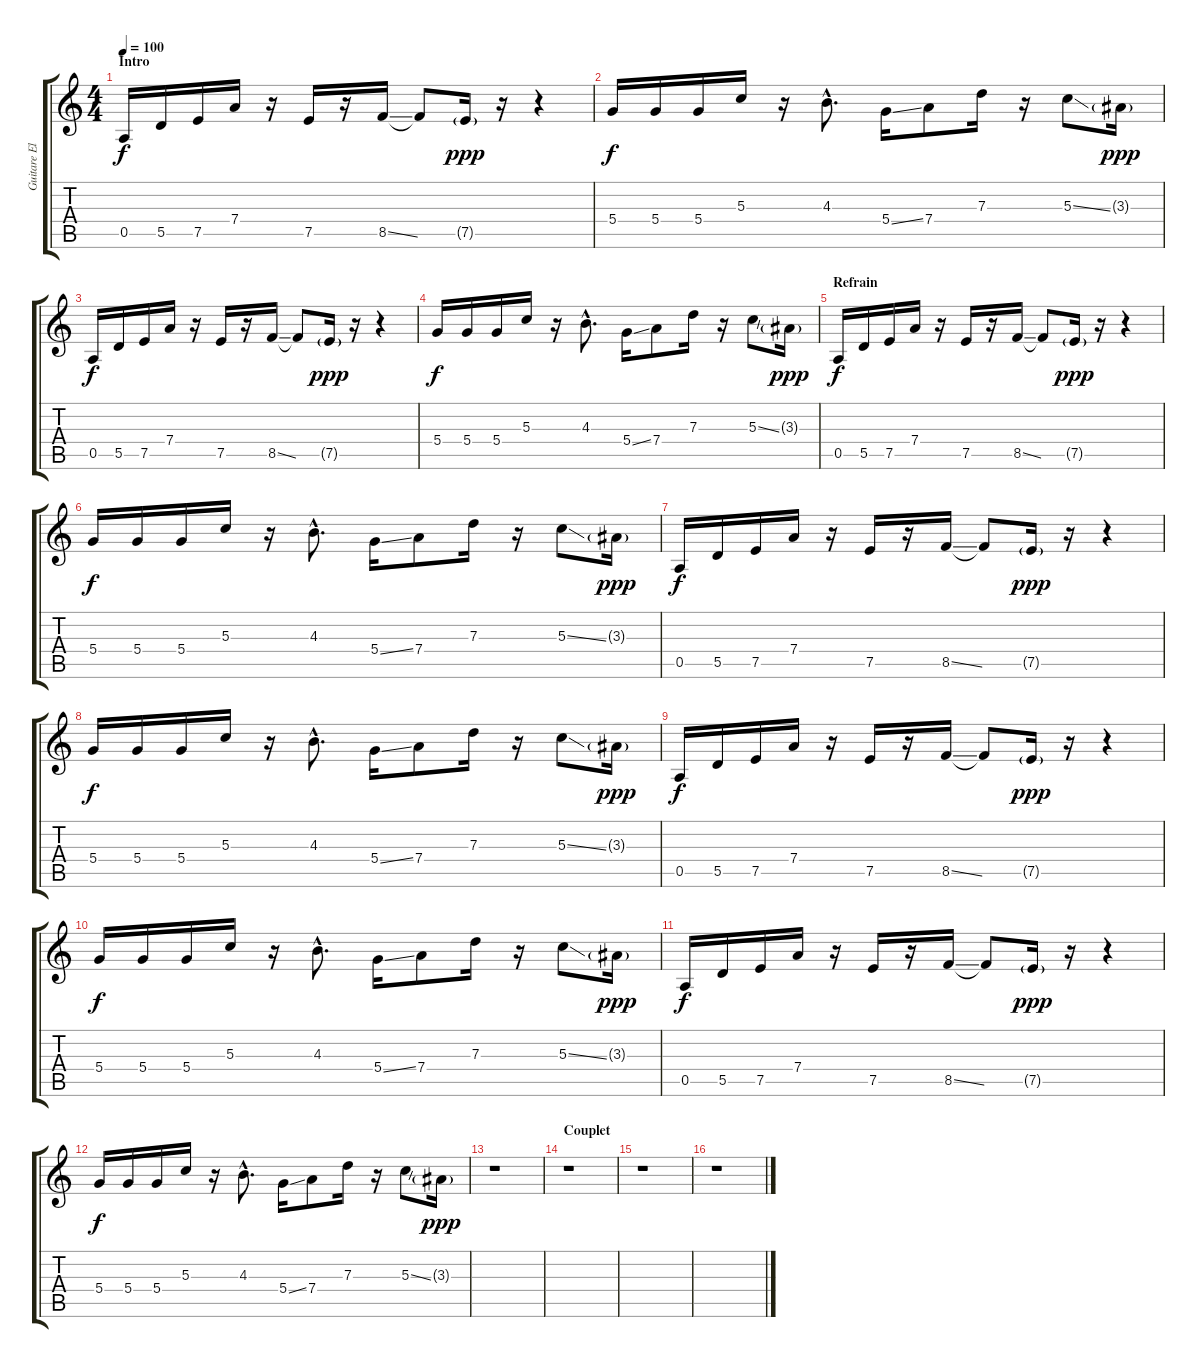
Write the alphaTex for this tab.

\track ("Guitare Electrique" "Guitare El") {instrument electricguitarmuted}
\staff {score tabs}
\tuning (E4 B3 G3 D3 A2 E2) {hide}
\ts (4 4)
\section ("" "Intro")
\tempo 100
\clef g2
\ks c
0.5.16{dy f volume 16 instrument electricguitarmuted} 5.5.16 7.5.16 7.4.16 r.16 7.5.16 r.16 8.5{ss}.16 8.5{t}.8 7.5{g}.16{dy ppp} r.16 r.4 |
5.4.16{dy f} 5.4.16 5.4.16 5.3.16 r.16 4.3{hac}.8{d} 5.4{ss}.16 7.4.8 7.3.16 r.16 5.3{ss}.8 3.3{g}.16{dy ppp} |
0.5.16{dy f} 5.5.16 7.5.16 7.4.16 r.16 7.5.16 r.16 8.5{ss}.16 8.5{t}.8 7.5{g}.16{dy ppp} r.16 r.4 |
5.4.16{dy f} 5.4.16 5.4.16 5.3.16 r.16 4.3{hac}.8{d} 5.4{ss}.16 7.4.8 7.3.16 r.16 5.3{ss}.8 3.3{g}.16{dy ppp} |
\section ("" "Refrain")
0.5.16{dy f} 5.5.16 7.5.16 7.4.16 r.16 7.5.16 r.16 8.5{ss}.16 8.5{t}.8 7.5{g}.16{dy ppp} r.16 r.4 |
5.4.16{dy f} 5.4.16 5.4.16 5.3.16 r.16 4.3{hac}.8{d} 5.4{ss}.16 7.4.8 7.3.16 r.16 5.3{ss}.8 3.3{g}.16{dy ppp} |
0.5.16{dy f} 5.5.16 7.5.16 7.4.16 r.16 7.5.16 r.16 8.5{ss}.16 8.5{t}.8 7.5{g}.16{dy ppp} r.16 r.4 |
5.4.16{dy f} 5.4.16 5.4.16 5.3.16 r.16 4.3{hac}.8{d} 5.4{ss}.16 7.4.8 7.3.16 r.16 5.3{ss}.8 3.3{g}.16{dy ppp} |
0.5.16{dy f} 5.5.16 7.5.16 7.4.16 r.16 7.5.16 r.16 8.5{ss}.16 8.5{t}.8 7.5{g}.16{dy ppp} r.16 r.4 |
5.4.16{dy f} 5.4.16 5.4.16 5.3.16 r.16 4.3{hac}.8{d} 5.4{ss}.16 7.4.8 7.3.16 r.16 5.3{ss}.8 3.3{g}.16{dy ppp} |
0.5.16{dy f} 5.5.16 7.5.16 7.4.16 r.16 7.5.16 r.16 8.5{ss}.16 8.5{t}.8 7.5{g}.16{dy ppp} r.16 r.4 |
5.4.16{dy f} 5.4.16 5.4.16 5.3.16 r.16 4.3{hac}.8{d} 5.4{ss}.16 7.4.8 7.3.16 r.16 5.3{ss}.8 3.3{g}.16{dy ppp} |
r.1 |
\section ("" "Couplet")
r.1 |
r.1 |
r.1
